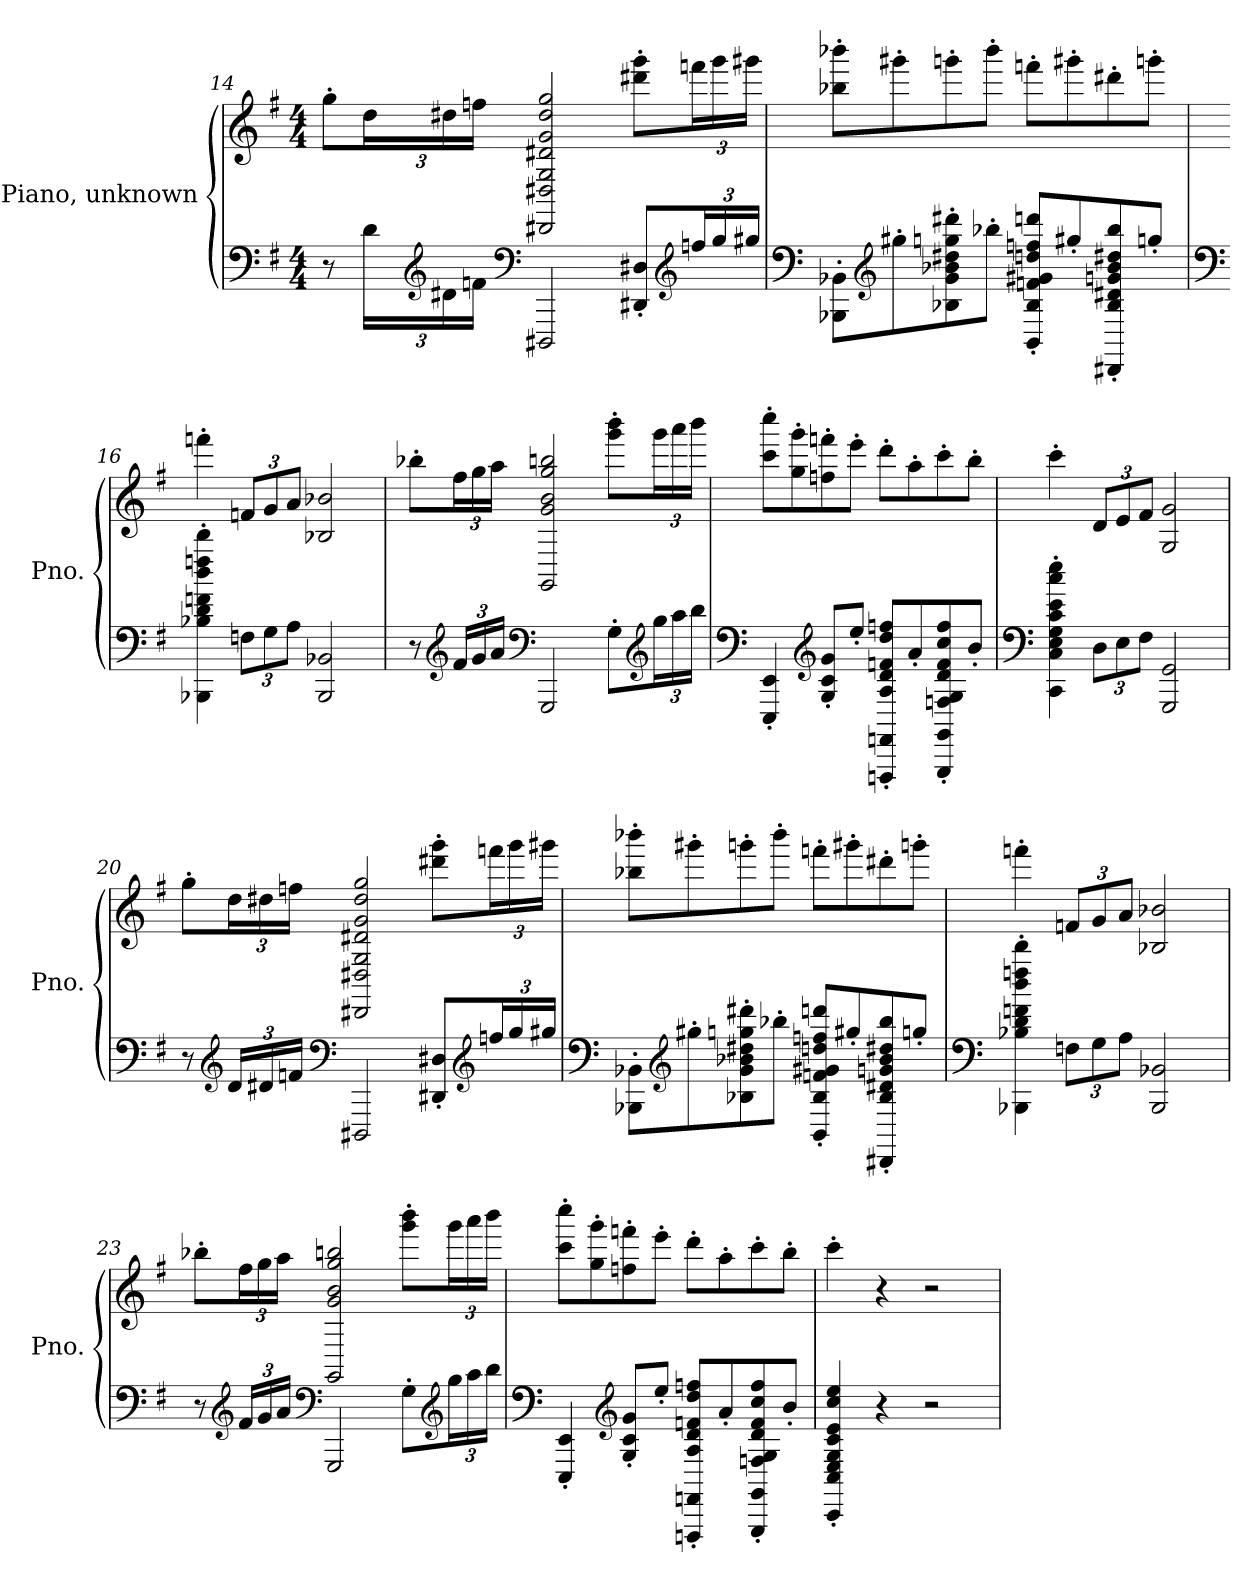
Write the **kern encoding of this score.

**kern	**kern
*part1	*part1
*staff2	*staff1
*I"Piano, unknown	*
*I'Pno.	*
!!LO:LB:g=z
*clefF4	*clefG2
*k[f#]	*k[f#]
*M4/4	*M4/4
=14	=14
8r	8gg'\L
*Xbrackettup	*Xbrackettup
24d\LL	24dd\L
*clefG2	*
24d#X\	24dd#X\
24fn\JJ	24ffn\JJ
*clefF4	*
2DDD#X/	2DD#X/ 2D#X/ 2G/ 2d#X/ 2g/ 2dd#/ 2gg/
8DD#X/' 8D#X/'L	8ddd#X\' 8ggg\'L
*clefG2	*
24ffn/L	24fffn\L
24gg/	24ggg\
24gg#X/JJ	24ggg#X\JJ
=15	=15
*clefF4	*
8BBB-X\' 8BB-X\'L	8bb-X\' 8bbb-X\'L
*clefG2	*
8gg#X'\	8ggg#X'\
8B-X\' 8g\' 8b-X\' 8dd#X\' 8ggn\' 8ddd#X\'	8gggn'\
8bb-X'\J	8bbb-'\J
8BB-/' 8B-/' 8fn/' 8g#X/' 8ddn/' 8ffn/' 8dddn/'L	8fffn'\L
8gg#X'/	8ggg#X'\
8DD#X/' 8B-/' 8d#X/' 8gn/' 8b-/' 8dd#X/' 8bb-/'	8ddd#X'\
8ggn'/J	8gggn'\J
!!LO:LB:g=z
=16	=16
*clefF4	*
4BBB-X\' 4B-X\' 4d\' 4fn\' 4dd\' 4ffn\' 4ddd\'	4fffn'\
12Fn\L	12fn/L
12G\	12g/
12A\J	12a/J
2BBB-/ 2BB-X/	2B-X/ 2b-X/
=17	=17
8r	8bb-X'\L
*clefG2	*
24f#/LL	24ff#\L
24g/	24gg\
24a/JJ	24aa\JJ
*clefF4	*
2GGG/	2GG/ 2g/ 2b/ 2gg/ 2bbn/
8G'\L	8ggg\' 8bbb\'L
*clefG2	*
24gg\L	24ggg\L
24aa\	24aaa\
24bb\JJ	24bbb\JJ
=18	=18
*clefF4	*
4EEE/' 4EE/'	8ccc\' 8cccc\'L
.	8gg\' 8ggg\'
*clefG2	*
8G/' 8c/' 8g/'L	8ffn\' 8fffn\'
8ee'/J	8eee'\J
8FFFn/' 8FFn/' 8A/' 8d/' 8fn/' 8dd/' 8ffn/'L	8ddd'\L
8a'/	8aa'\
8GGG/' 8GG/' 8Fn/' 8G/' 8d/' 8f/' 8cc/' 8ff/'	8ccc'\
8b'/J	8bb'\J
!!LO:PB:g=z
=19	=19
*clefF4	*
4CC\' 4C\' 4E\' 4G\' 4c\' 4e\' 4cc\' 4ee\'	4ccc'\
12D\L	12d/L
12E\	12e/
12F#\J	12f#/J
2GGG/ 2GG/	2G/ 2g/
=20	=20
8r	8gg'\L
*clefG2	*
24d/LL	24dd\L
24d#X/	24dd#X\
24fn/JJ	24ffn\JJ
*clefF4	*
2DDD#X/	2DD#X/ 2D#X/ 2G/ 2d#X/ 2g/ 2dd#/ 2gg/
8DD#X/' 8D#X/'L	8ddd#X\' 8ggg\'L
*clefG2	*
24ffn/L	24fffn\L
24gg/	24ggg\
24gg#X/JJ	24ggg#X\JJ
!!LO:LB:g=z
=21	=21
*clefF4	*
8BBB-X\' 8BB-X\'L	8bb-X\' 8bbb-X\'L
*clefG2	*
8gg#X'\	8ggg#X'\
8B-X\' 8g\' 8b-X\' 8dd#X\' 8ggn\' 8ddd#X\'	8gggn'\
8bb-X'\J	8bbb-'\J
8BB-/' 8B-/' 8fn/' 8g#X/' 8ddn/' 8ffn/' 8dddn/'L	8fffn'\L
8gg#X'/	8ggg#X'\
8DD#X/' 8B-/' 8d#X/' 8gn/' 8b-/' 8dd#X/' 8bb-/'	8ddd#X'\
8ggn'/J	8gggn'\J
=22	=22
*clefF4	*
4BBB-X\' 4B-X\' 4d\' 4fn\' 4dd\' 4ffn\' 4ddd\'	4fffn'\
12Fn\L	12fn/L
12G\	12g/
12A\J	12a/J
2BBB-/ 2BB-X/	2B-X/ 2b-X/
!!LO:LB:g=z
=23	=23
8r	8bb-X'\L
*clefG2	*
24f#/LL	24ff#\L
24g/	24gg\
24a/JJ	24aa\JJ
*clefF4	*
2GGG/	2GG/ 2g/ 2b/ 2gg/ 2bbn/
8G'\L	8ggg\' 8bbb\'L
*clefG2	*
24gg\L	24ggg\L
24aa\	24aaa\
24bb\JJ	24bbb\JJ
=24	=24
*clefF4	*
4EEE/' 4EE/'	8ccc\' 8cccc\'L
.	8gg\' 8ggg\'
*clefG2	*
8G/' 8c/' 8g/'L	8ffn\' 8fffn\'
8ee'/J	8eee'\J
8FFFn/' 8FFn/' 8A/' 8d/' 8fn/' 8dd/' 8ffn/'L	8ddd'\L
8a'/	8aa'\
8GGG/' 8GG/' 8Fn/' 8G/' 8d/' 8f/' 8cc/' 8ff/'	8ccc'\
8b'/J	8bb'\J
=25	=25
4CC/' 4C/' 4E/' 4G/' 4c/' 4e/' 4cc/' 4ee/'	4ccc'\
4r	4r
2r	2r
=	=
*-	*-
